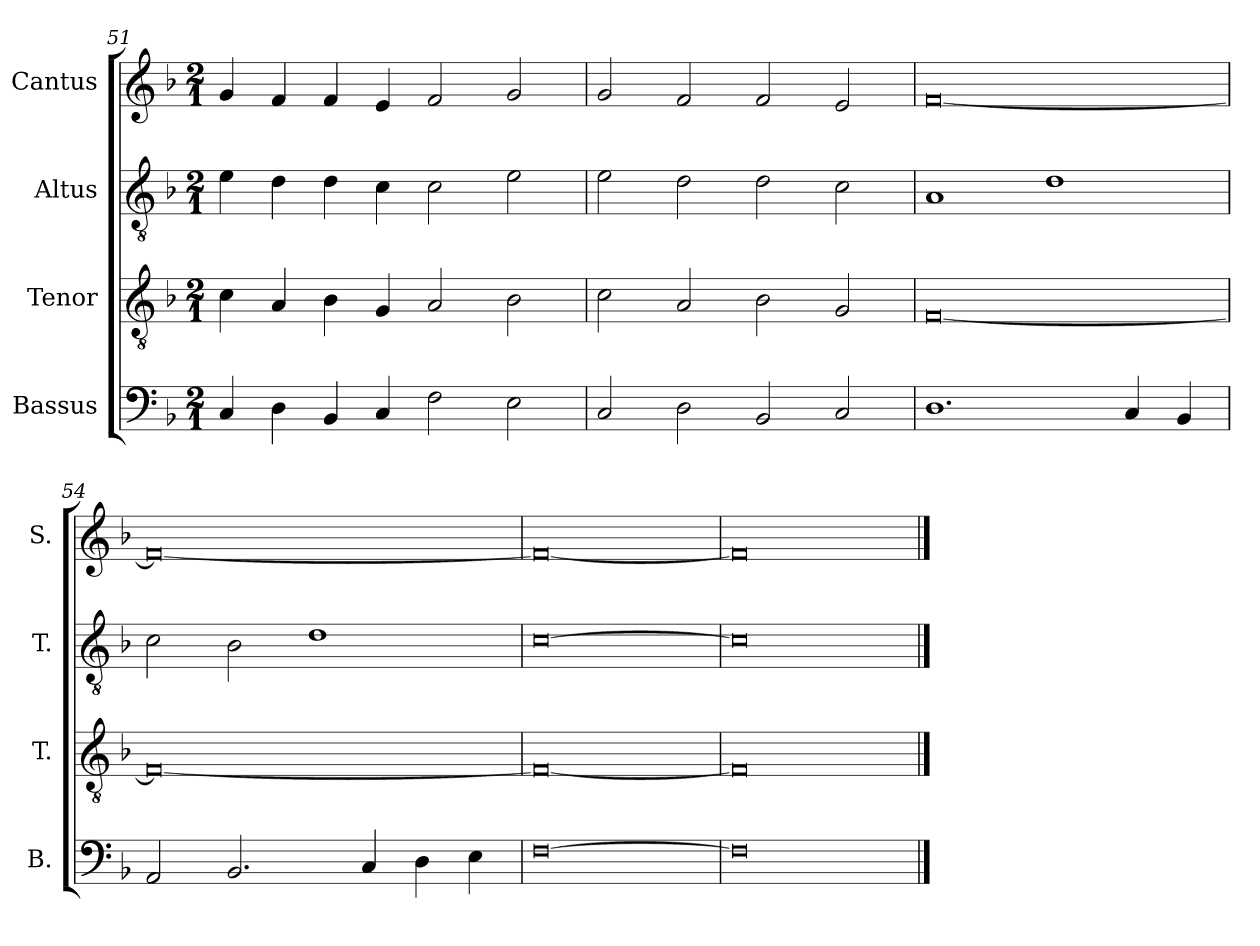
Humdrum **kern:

**kern	**kern	**kern	**kern
*part4	*part3	*part2	*part1
*staff4	*staff3	*staff2	*staff1
*I"Bassus	*I"Tenor	*I"Altus	*I"Cantus
*I'B.	*I'T.	*I'T.	*I'S.
*clefF4	*clefGv2	*clefGv2	*clefG2
*	*ITrd7c12	*ITrd7c12	*
*k[b-]	*k[b-]	*k[b-]	*k[b-]
*F:	*F:	*F:	*F:
*M2/1	*M2/1	*M2/1	*M2/1
=51	=51	=51	=51
4Ci/	4Ci\	4Ei\	4gi/
4Di\	4AAi/	4Di\	4fi/
4BB-i/	4BB-i\	4Di\	4fi/
4Ci/	4GGi/	4Ci\	4ei/
2Fi\	2AAi/	2Ci\	2fi/
2Ei\	2BB-i\	2Ei\	2gi/
=52	=52	=52	=52
2Ci/	2Ci\	2Ei\	2gi/
2Di\	2AAi/	2Di\	2fi/
2BB-i/	2BB-i\	2Di\	2fi/
2Ci/	2GGi/	2Ci\	2ei/
!!LO:PB:g=z
=53	=53	=53	=53
1.Di	[<0FFi	1AAi	[<0fi
.	.	1Di	.
4Ci/	.	.	.
4BB-i/	.	.	.
=54	=54	=54	=54
2AAi/	0FFi_<	2Ci\	0fi_<
2.BB-i/	.	2BB-i\	.
.	.	1Di	.
4Ci/	.	.	.
4Di\	.	.	.
4Ei\	.	.	.
=55	=55	=55	=55
[>0Fi	0FFi_<	[>0Ci	0fi_<
=56	=56	=56	=56
0Fi]	0FFi]	0Ci]	0fi]
==	==	==	==
*-	*-	*-	*-
